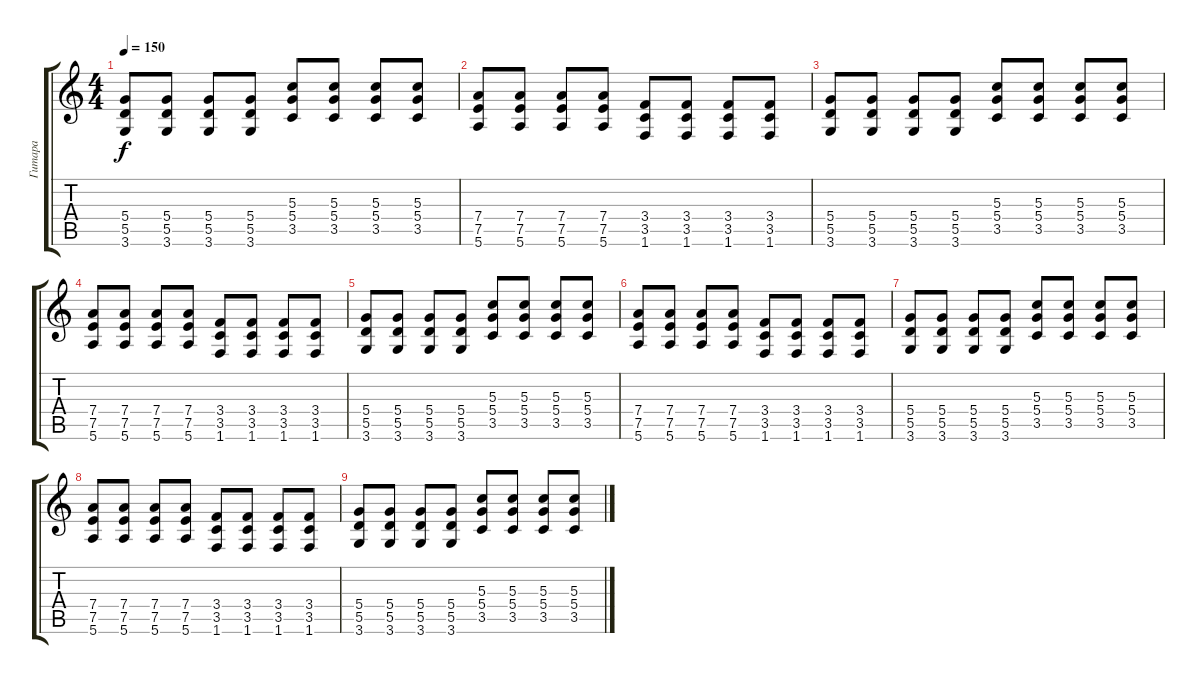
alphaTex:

\track ("Гитара" "Гитара") {instrument distortionguitar}
\staff {score tabs}
\tuning (E4 B3 G3 D3 A2 E2) {hide}
\ts (4 4)
\tempo 150
\clef g2
\ks c
(5.4 5.5 3.6).8{dy f} (5.4 5.5 3.6).8 (5.4 5.5 3.6).8 (5.4 5.5 3.6).8 (5.3 5.4 3.5).8 (5.3 5.4 3.5).8 (5.3 5.4 3.5).8 (5.3 5.4 3.5).8 |
(7.4 7.5 5.6).8 (7.4 7.5 5.6).8 (7.4 7.5 5.6).8 (7.4 7.5 5.6).8 (3.4 3.5 1.6).8 (3.4 3.5 1.6).8 (3.4 3.5 1.6).8 (3.4 3.5 1.6).8 |
(5.4 5.5 3.6).8 (5.4 5.5 3.6).8 (5.4 5.5 3.6).8 (5.4 5.5 3.6).8 (5.3 5.4 3.5).8 (5.3 5.4 3.5).8 (5.3 5.4 3.5).8 (5.3 5.4 3.5).8 |
(7.4 7.5 5.6).8 (7.4 7.5 5.6).8 (7.4 7.5 5.6).8 (7.4 7.5 5.6).8 (3.4 3.5 1.6).8 (3.4 3.5 1.6).8 (3.4 3.5 1.6).8 (3.4 3.5 1.6).8 |
(5.4 5.5 3.6).8 (5.4 5.5 3.6).8 (5.4 5.5 3.6).8 (5.4 5.5 3.6).8 (5.3 5.4 3.5).8 (5.3 5.4 3.5).8 (5.3 5.4 3.5).8 (5.3 5.4 3.5).8 |
(7.4 7.5 5.6).8 (7.4 7.5 5.6).8 (7.4 7.5 5.6).8 (7.4 7.5 5.6).8 (3.4 3.5 1.6).8 (3.4 3.5 1.6).8 (3.4 3.5 1.6).8 (3.4 3.5 1.6).8 |
(5.4 5.5 3.6).8 (5.4 5.5 3.6).8 (5.4 5.5 3.6).8 (5.4 5.5 3.6).8 (5.3 5.4 3.5).8 (5.3 5.4 3.5).8 (5.3 5.4 3.5).8 (5.3 5.4 3.5).8 |
(7.4 7.5 5.6).8 (7.4 7.5 5.6).8 (7.4 7.5 5.6).8 (7.4 7.5 5.6).8 (3.4 3.5 1.6).8 (3.4 3.5 1.6).8 (3.4 3.5 1.6).8 (3.4 3.5 1.6).8 |
(5.4 5.5 3.6).8 (5.4 5.5 3.6).8 (5.4 5.5 3.6).8 (5.4 5.5 3.6).8 (5.3 5.4 3.5).8 (5.3 5.4 3.5).8 (5.3 5.4 3.5).8 (5.3 5.4 3.5).8
